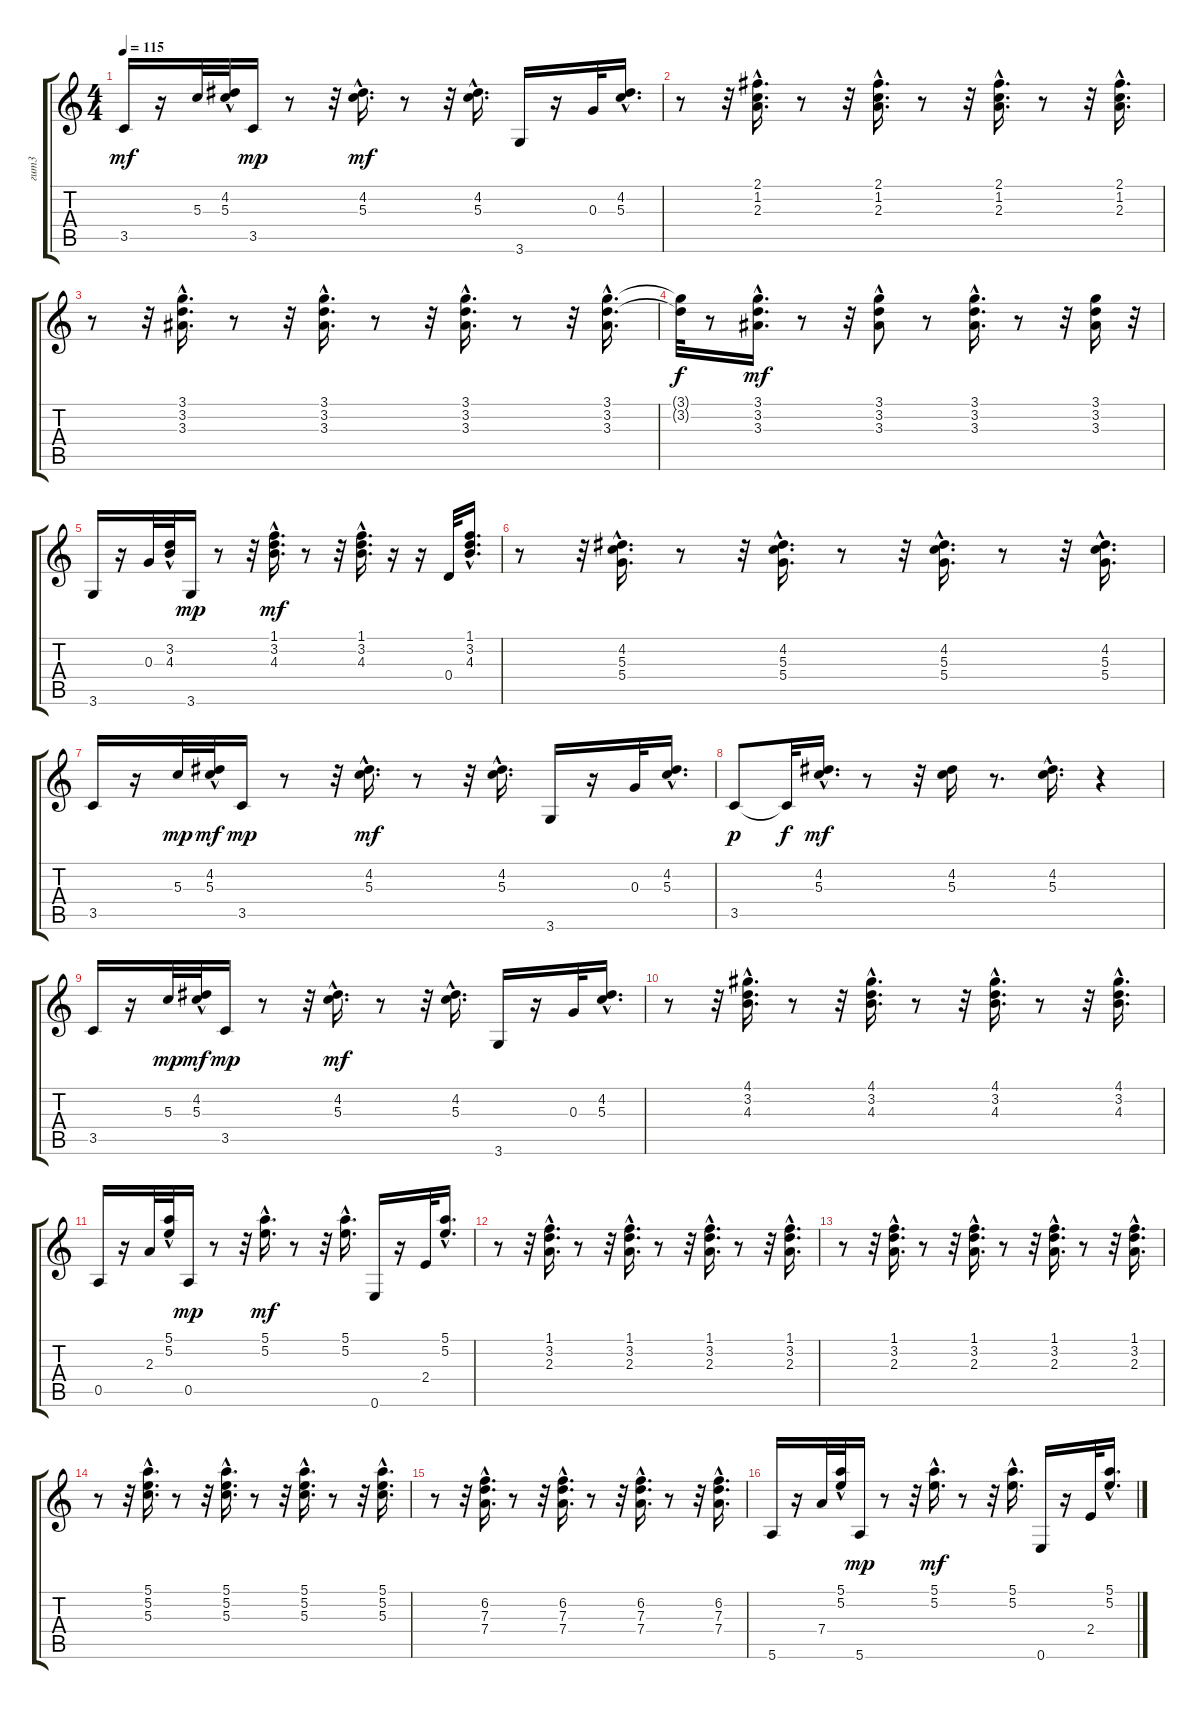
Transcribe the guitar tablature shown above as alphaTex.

\track ("гит3" "гит3") {instrument electricguitarclean}
\staff {score tabs}
\tuning (E4 B3 G3 D3 A2 E2) {hide}
\ts (4 4)
\tempo 115
\clef g2
\ks c
3.5.16{dy mf} r.16 5.3.32 (4.2 5.3{hac}).32 3.5.16{dy mp} r.8 r.32 (4.2{hac} 5.3{hac}).16{d dy mf} r.8 r.32 (4.2 5.3{hac}).16{d} 3.6.16 r.16 0.3.32 (4.2{hac} 5.3{hac}).16{d} |
r.8 r.32 (2.1{hac} 1.2{hac} 2.3{hac}).16{d} r.8 r.32 (2.1{hac} 1.2{hac} 2.3{hac}).16{d} r.8 r.32 (2.1{hac} 1.2{hac} 2.3).16{d} r.8 r.32 (2.1{hac} 1.2{hac} 2.3{hac}).16{d} |
r.8 r.32 (3.1{hac} 3.2{hac} 3.3{hac}).16{d} r.8 r.32 (3.1{hac} 3.2{hac} 3.3{hac}).16{d} r.8 r.32 (3.1{hac} 3.2{hac} 3.3).16{d} r.8 r.32 (3.1{hac} 3.2{hac} 3.3{hac}).16{d} |
(3.1{t} 3.2{t}).32{dy f} r.8 (3.1{hac} 3.2{hac} 3.3{hac}).16{d dy mf} r.8 r.32 (3.1 3.2 3.3{hac}).8 r.8 (3.1{hac} 3.2{hac} 3.3{hac}).16{d} r.8 r.32 (3.1 3.2 3.3).16 r.32 |
3.6.16 r.16 0.3.32 (3.2 4.3{hac}).32 3.6.16{dy mp} r.8 r.32 (1.1{hac} 3.2{hac} 4.3{hac}).16{d dy mf} r.8 r.32 (1.1{hac} 3.2 4.3{hac}).16{d} r.16 r.16 0.4.32 (1.1{hac} 3.2{hac} 4.3{hac}).16{d} |
r.8 r.32 (4.2{hac} 5.3{hac} 5.4{hac}).16{d} r.8 r.32 (4.2{hac} 5.3{hac} 5.4{hac}).16{d} r.8 r.32 (4.2{hac} 5.3{hac} 5.4).16{d} r.8 r.32 (4.2{hac} 5.3{hac} 5.4{hac}).16{d} |
3.5.16 r.16 5.3.32{dy mp} (4.2 5.3{hac}).32{dy mf} 3.5.16{dy mp} r.8 r.32 (4.2{hac} 5.3{hac}).16{d dy mf} r.8 r.32 (4.2 5.3{hac}).16{d} 3.6.16 r.16 0.3.32 (4.2{hac} 5.3{hac}).16{d} |
3.5.8{dy p} 3.5{t}.32{dy f} (4.2 5.3{hac}).16{d dy mf} r.8 r.32 (4.2 5.3).16 r.8{d} (4.2{hac} 5.3{hac}).16{d} r.4 |
3.5.16 r.16 5.3.32{dy mp} (4.2 5.3{hac}).32{dy mf} 3.5.16{dy mp} r.8 r.32 (4.2{hac} 5.3{hac}).16{d dy mf} r.8 r.32 (4.2 5.3{hac}).16{d} 3.6.16 r.16 0.3.32 (4.2{hac} 5.3{hac}).16{d} |
r.8 r.32 (4.1{hac} 3.2{hac} 4.3{hac}).16{d} r.8 r.32 (4.1{hac} 3.2{hac} 4.3{hac}).16{d} r.8 r.32 (4.1{hac} 3.2{hac} 4.3).16{d} r.8 r.32 (4.1{hac} 3.2{hac} 4.3{hac}).16{d} |
0.5.16 r.16 2.3.32 (5.1 5.2{hac}).32 0.5.16{dy mp} r.8 r.32 (5.1{hac} 5.2{hac}).16{d dy mf} r.8 r.32 (5.1 5.2{hac}).16{d} 0.6.16 r.16 2.4.32 (5.1{hac} 5.2{hac}).16{d} |
r.8 r.32 (1.1{hac} 3.2{hac} 2.3{hac}).16{d} r.8 r.32 (1.1{hac} 3.2{hac} 2.3{hac}).16{d} r.8 r.32 (1.1{hac} 3.2{hac} 2.3).16{d} r.8 r.32 (1.1{hac} 3.2{hac} 2.3{hac}).16{d} |
r.8 r.32 (1.1{hac} 3.2{hac} 2.3{hac}).16{d} r.8 r.32 (1.1{hac} 3.2{hac} 2.3{hac}).16{d} r.8 r.32 (1.1{hac} 3.2{hac} 2.3).16{d} r.8 r.32 (1.1{hac} 3.2{hac} 2.3{hac}).16{d} |
r.8 r.32 (5.1{hac} 5.2{hac} 5.3{hac}).16{d} r.8 r.32 (5.1{hac} 5.2{hac} 5.3{hac}).16{d balance 4} r.8 r.32 (5.1{hac} 5.2{hac} 5.3).16{d} r.8 r.32 (5.1{hac} 5.2{hac} 5.3{hac}).16{d} |
r.8 r.32 (6.2{hac} 7.3{hac} 7.4{hac}).16{d} r.8 r.32 (6.2{hac} 7.3{hac} 7.4{hac}).16{d balance 16} r.8 r.32 (6.2{hac} 7.3{hac} 7.4).16{d} r.8 r.32 (6.2{hac} 7.3{hac} 7.4{hac}).16{d} |
5.6.16 r.16 7.4.32 (5.1 5.2{hac}).32 5.6.16{dy mp} r.8 r.32 (5.1{hac} 5.2{hac}).16{d dy mf} r.8 r.32 (5.1 5.2{hac}).16{d} 0.6.16 r.16 2.4.32 (5.1{hac} 5.2{hac}).16{d}
